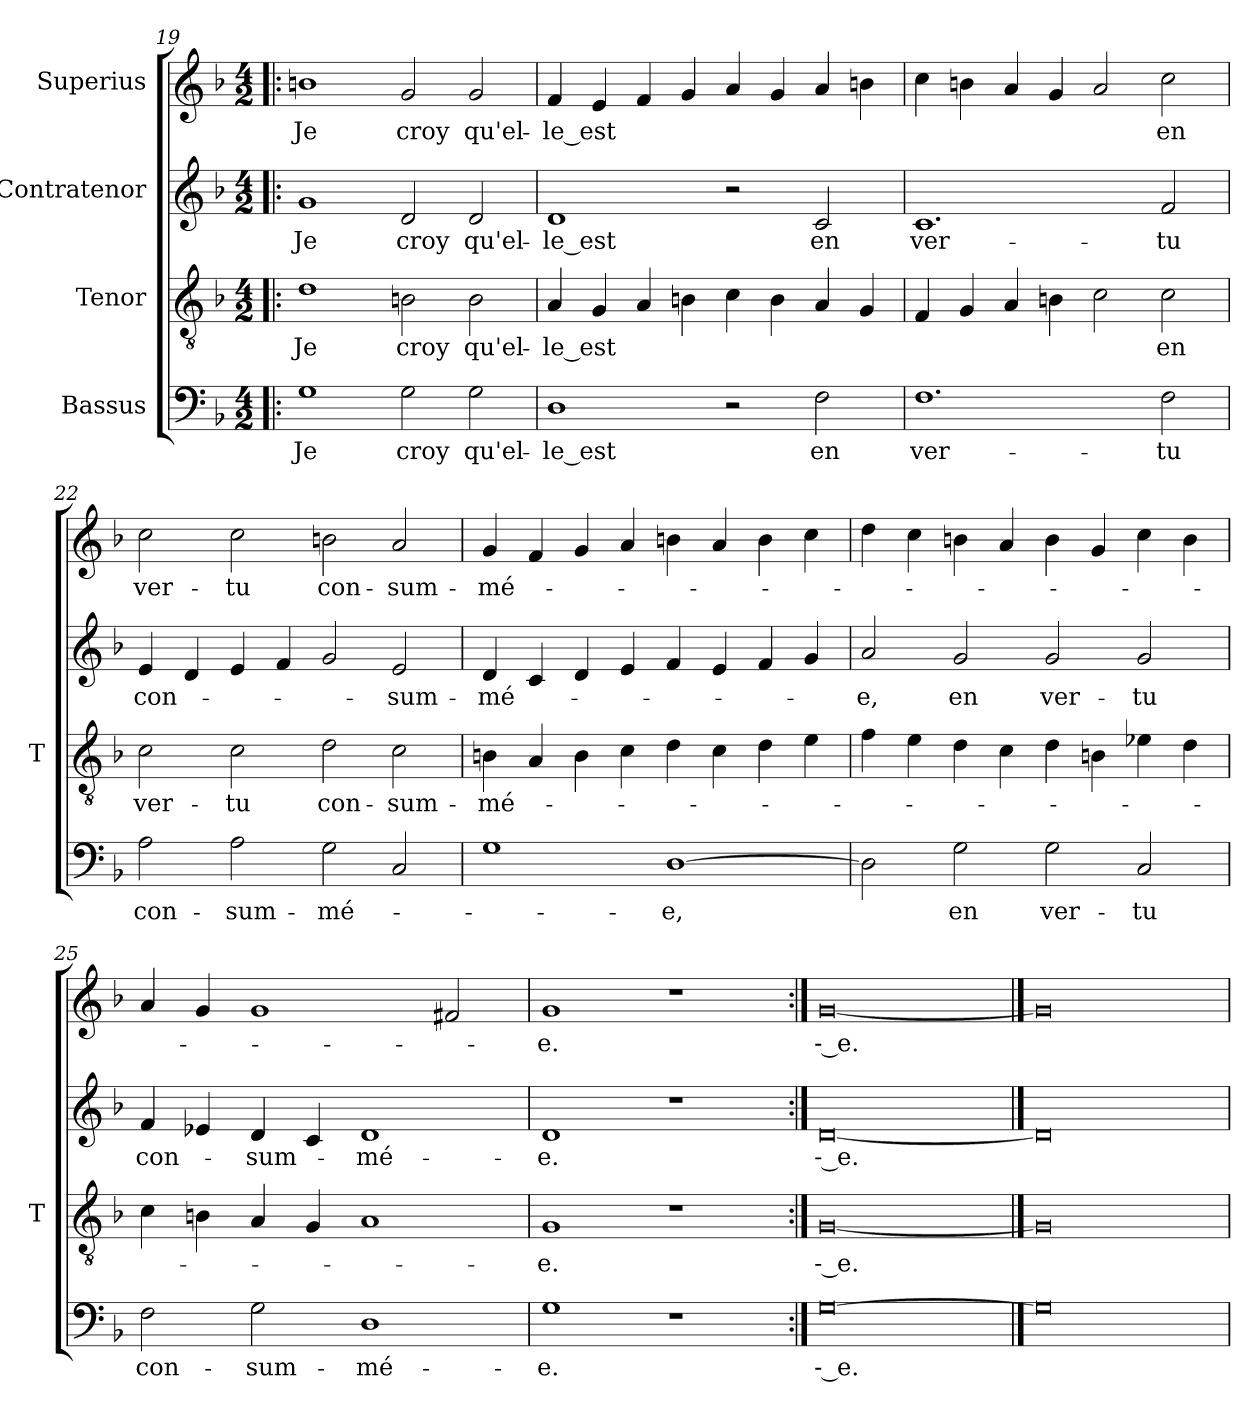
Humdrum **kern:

**kern	**text	**kern	**text	**kern	**text	**kern	**text
*part4	*part4	*part3	*part3	*part2	*part2	*part1	*part1
*staff4	*staff4	*staff3	*staff3	*staff2	*staff2	*staff1	*staff1
*I"Bassus	*	*I"Tenor	*	*I"Contratenor	*	*I"Superius	*
*	*	*I'T	*	*	*	*	*
*clefF4	*	*clefGv2	*	*clefG2	*	*clefG2	*
*k[b-]	*	*k[b-]	*	*k[b-]	*	*k[b-]	*
*M4/2	*	*M4/2	*	*M4/2	*	*M4/2	*
=19!|:	=19!|:	=19!|:	=19!|:	=19!|:	=19!|:	=19!|:	=19!|:
1G	-Je	1d	-Je	1g	-Je	1b	-Je
2G	-croy	2B	-croy	2d	-croy	2g	-croy
2G	qu'el-	2B	qu'el-	2d	qu'el-	2g	qu'el-
=20	=20	=20	=20	=20	=20	=20	=20
1D	-le_est	4A	-le_est	1d	-le_est	4f	-le_est
.	.	4G	.	.	.	4e	.
.	.	4A	.	.	.	4f	.
.	.	4B	.	.	.	4g	.
2r	.	4c	.	2r	.	4a	.
.	.	4B	.	.	.	4g	.
2F	-en	4A	.	2c	-en	4a	.
.	.	4G	.	.	.	4b	.
=21	=21	=21	=21	=21	=21	=21	=21
1.F	ver-	4F	.	1.c	ver-	4cc	.
.	.	4G	.	.	.	4b	.
.	.	4A	.	.	.	4a	.
.	.	4B	.	.	.	4g	.
.	.	2c	.	.	.	2a	.
2F	-tu	2c	-en	2f	-tu	2cc	-en
=22	=22	=22	=22	=22	=22	=22	=22
2A	con-	2c	ver-	4e	con-	2cc	ver-
.	.	.	.	4d	.	.	.
2A	sum-	2c	-tu	4e	.	2cc	-tu
.	.	.	.	4f	.	.	.
2G	mé-	2d	con-	2g	.	2b	con-
2C	.	2c	sum-	2e	sum-	2a	sum-
=23	=23	=23	=23	=23	=23	=23	=23
1G	.	4B	mé-	4d	mé-	4g	mé-
.	.	4A	.	4c	.	4f	.
.	.	4B	.	4d	.	4g	.
.	.	4c	.	4e	.	4a	.
[1D	-e,	4d	.	4f	.	4b	.
.	.	4c	.	4e	.	4a	.
.	.	4d	.	4f	.	4b	.
.	.	4e	.	4g	.	4cc	.
=24	=24	=24	=24	=24	=24	=24	=24
2D]	.	4f	.	2a	-e,	4dd	.
.	.	4e	.	.	.	4cc	.
2G	-en	4d	.	2g	-en	4b	.
.	.	4c	.	.	.	4a	.
2G	ver-	4d	.	2g	ver-	4b	.
.	.	4B	.	.	.	4g	.
2C	-tu	4e-X	.	2g	-tu	4cc	.
.	.	4d	.	.	.	4b	.
=25	=25	=25	=25	=25	=25	=25	=25
2F	con-	4c	.	4f	con-	4a	.
.	.	4B	.	4e-X	.	4g	.
2G	sum-	4A	.	4d	sum-	1g	.
.	.	4G	.	4c	.	.	.
1D	mé-	1A	.	1d	mé-	.	.
.	.	.	.	.	.	2f#X	.
=26	=26	=26	=26	=26	=26	=26	=26
1G	-e.	1G	-e.	1d	-e.	1g	-e.
1r	.	1r	.	1r	.	1r	.
=27:|!	=27:|!	=27:|!	=27:|!	=27:|!	=27:|!	=27:|!	=27:|!
[0G	-- e.	[0G	-- e.	[0d	-- e.	[0g	-- e.
==28	==28	==28	==28	==28	==28	==28	==28
0G]	.	0G]	.	0d]	.	0g]	.
=	=	=	=	=	=	=	=
*-	*-	*-	*-	*-	*-	*-	*-
